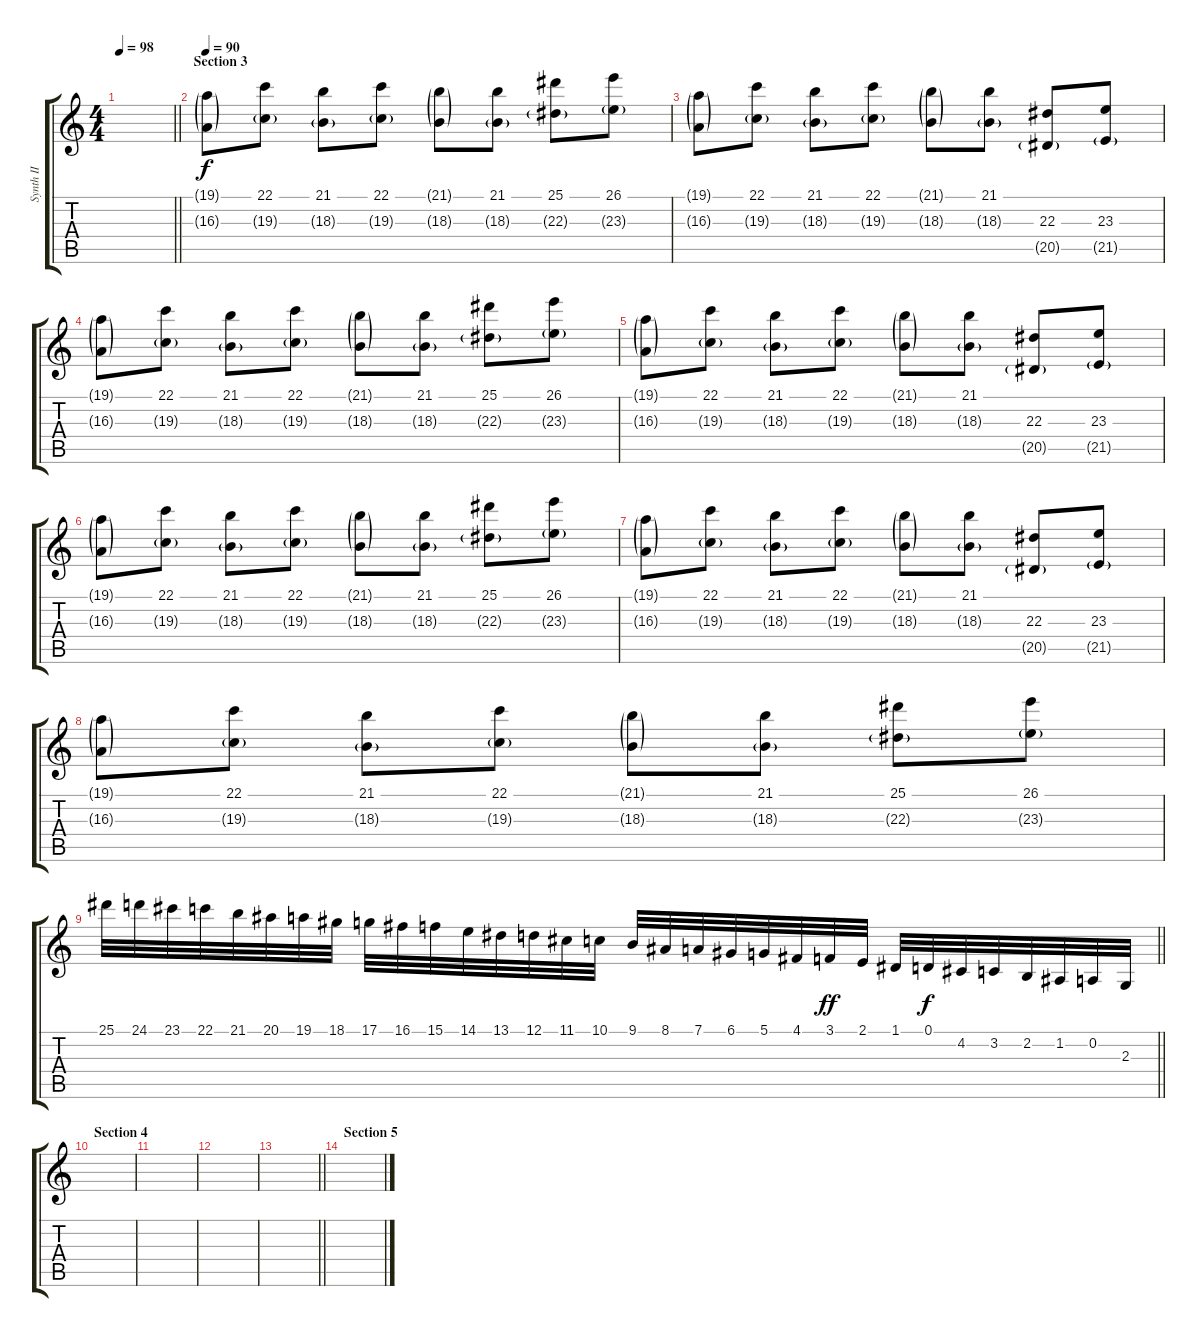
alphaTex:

\track ("Synth II" "Synth II") {instrument harpsichord}
\staff {score tabs}
\tuning (D4 A3 F3 C3 G2 D2) {hide}
\ts (4 4)
\tempo 98
\clef g2
\barLineRight lightlight
\ks c
|
\section ("" "Section 3")
\tempo 90
(19.1{g} 16.3{g}).8 (22.1 19.3{g}).8 (21.1 18.3{g}).8 (22.1 19.3{g}).8 (21.1{g} 18.3{g}).8 (21.1 18.3{g}).8 (25.1 22.3{g}).8 (26.1 23.3{g}).8 |
(19.1{g} 16.3{g}).8 (22.1 19.3{g}).8 (21.1 18.3{g}).8 (22.1 19.3{g}).8 (21.1{g} 18.3{g}).8 (21.1 18.3{g}).8 (22.3 20.5{g}).8 (23.3 21.5{g}).8 |
(19.1{g} 16.3{g}).8 (22.1 19.3{g}).8 (21.1 18.3{g}).8 (22.1 19.3{g}).8 (21.1{g} 18.3{g}).8 (21.1 18.3{g}).8 (25.1 22.3{g}).8 (26.1 23.3{g}).8 |
(19.1{g} 16.3{g}).8 (22.1 19.3{g}).8 (21.1 18.3{g}).8 (22.1 19.3{g}).8 (21.1{g} 18.3{g}).8 (21.1 18.3{g}).8 (22.3 20.5{g}).8 (23.3 21.5{g}).8 |
(19.1{g} 16.3{g}).8 (22.1 19.3{g}).8 (21.1 18.3{g}).8 (22.1 19.3{g}).8 (21.1{g} 18.3{g}).8 (21.1 18.3{g}).8 (25.1 22.3{g}).8 (26.1 23.3{g}).8 |
(19.1{g} 16.3{g}).8 (22.1 19.3{g}).8 (21.1 18.3{g}).8 (22.1 19.3{g}).8 (21.1{g} 18.3{g}).8 (21.1 18.3{g}).8 (22.3 20.5{g}).8 (23.3 21.5{g}).8 |
(19.1{g} 16.3{g}).8 (22.1 19.3{g}).8 (21.1 18.3{g}).8 (22.1 19.3{g}).8 (21.1{g} 18.3{g}).8 (21.1 18.3{g}).8 (25.1 22.3{g}).8 (26.1 23.3{g}).8 |
\barLineRight lightlight
25.1.32{dy f} 24.1.32 23.1.32 22.1.32 21.1.32 20.1.32 19.1.32 18.1.32 17.1.32 16.1.32 15.1.32 14.1.32 13.1.32 12.1.32 11.1.32 10.1.32 9.1.32 8.1.32 7.1.32 6.1.32 5.1.32 4.1.32 3.1.32{dy ff} 2.1.32 1.1.32 0.1.32{dy f} 4.2.32 3.2.32 2.2.32 1.2.32 0.2.32 2.3.32 |
\section ("" "Section 4")
|
|
|
\barLineRight lightlight
|
\section ("" "Section 5")
